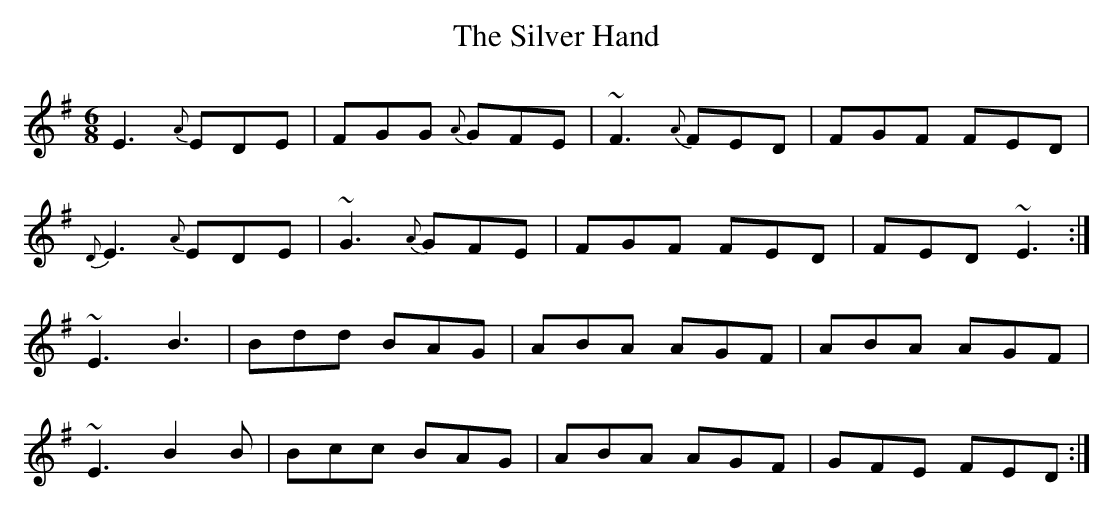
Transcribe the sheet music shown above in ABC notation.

X:1
T: The Silver Hand
M: 6/8
L: 1/8
K: Gmaj
E3{A}EDE|FGG {A}GFE|~F3{A}FED|FGF FED|
{D}E3{A}EDE|~G3{A}GFE|FGF FED|FED ~E3:|
~E3 B3|Bdd BAG|ABA AGF|ABA AGF|
~E3 B2B|Bcc BAG|ABA AGF|GFE FED:|
